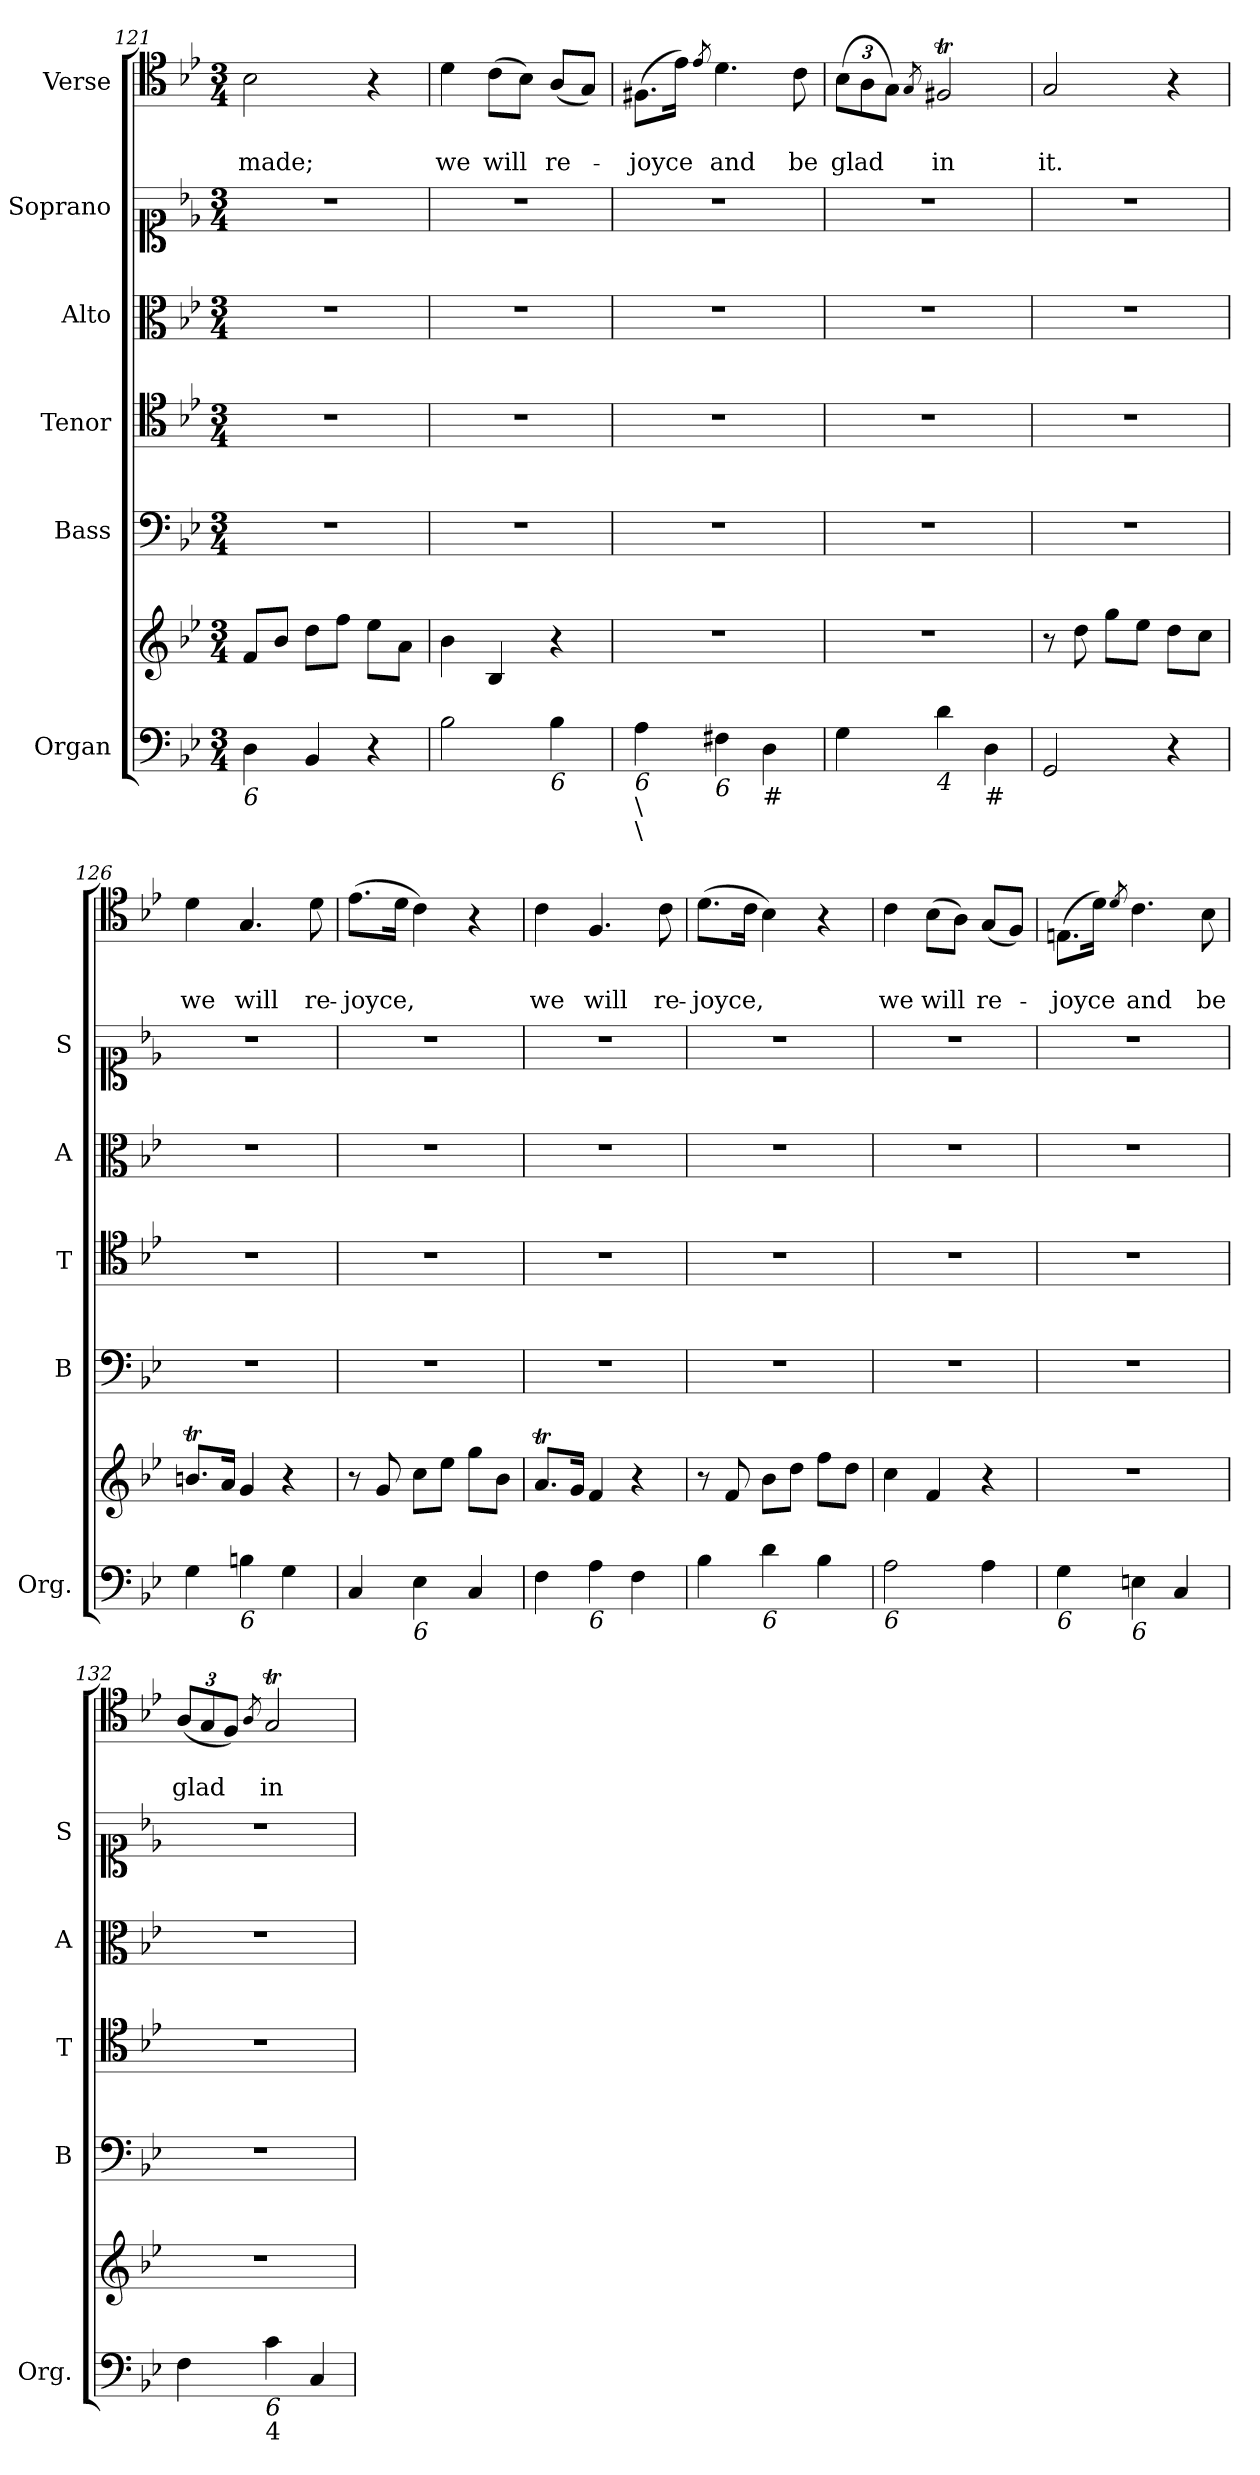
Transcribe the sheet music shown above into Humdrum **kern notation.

**kern	**kern	**kern	**kern	**kern	**kern	**kern	**text	**text
*part6	*part6	*part5	*part4	*part3	*part2	*part1	*part1	*part1
*staff7	*staff6	*staff5	*staff4	*staff3	*staff2	*staff1	*staff1	*staff1
*I"Organ	*	*I"Bass	*I"Tenor	*I"Alto	*I"Soprano	*I"Verse	*	*
*I'Org.	*	*I'B	*I'T	*I'A	*I'S	*	*	*
*clefF4	*clefG2	*clefF4	*clefC4	*clefC3	*clefC1	*clefC4	*	*
*k[b-e-]	*k[b-e-]	*k[b-e-]	*k[b-e-]	*k[b-e-]	*k[b-e-]	*k[b-e-]	*	*
*B-:	*B-:	*B-:	*B-:	*B-:	*B-:	*B-:	*	*
*M3/4	*M3/4	*M3/4	*M3/4	*M3/4	*M3/4	*M3/4	*	*
=121	=121	=121	=121	=121	=121	=121	=121	=121
!LO:TX:b:i:t=6	!	!	!	!	!	!	!	!
!	!	!	!	!	!	!	!	!LO:LY:b
4D\	8f/L	2.r	2.r	2.r	2.r	2B-\	.	made;
.	8b-/J	.	.	.	.	.	.	.
4BB-/	8dd\L	.	.	.	.	.	.	.
.	8ff\J	.	.	.	.	.	.	.
4r	8ee-\L	.	.	.	.	4r	.	.
.	8a\J	.	.	.	.	.	.	.
=122	=122	=122	=122	=122	=122	=122	=122	=122
!	!	!	!	!	!	!	!	!LO:LY:b
2B-\	4b-\	2.r	2.r	2.r	2.r	4d\	.	we
!	!	!	!	!	!	!	!	!LO:LY:b
.	4B-/	.	.	.	.	(>8c\L	.	will
.	.	.	.	.	.	8B-\J)	.	.
!LO:TX:b:i:t=6	!	!	!	!	!	!	!	!
!	!	!	!	!	!	!	!	!LO:LY:b
4B-\	4r	.	.	.	.	(<8A/L	.	re-
.	.	.	.	.	.	8G/J)	.	.
=123	=123	=123	=123	=123	=123	=123	=123	=123
!LO:TX:b:i:t=6	!	!	!	!	!	!	!	!
!LO:TX:b:t=\	!	!	!	!	!	!	!	!
!LO:TX:b:t=\	!	!	!	!	!	!	!	!
!	!	!	!	!	!	!	!	!LO:LY:b
4A\	2.r	2.r	2.r	2.r	2.r	(>8.F#X\L	.	-joyce
.	.	.	.	.	.	16e-\Jk)	.	.
.	.	.	.	.	.	8qe-/	.	.
!LO:TX:b:i:t=6	!	!	!	!	!	!	!	!
!	!	!	!	!	!	!	!	!LO:LY:b
4F#X\	.	.	.	.	.	4.d\	.	and
!LO:TX:b:t=#	!	!	!	!	!	!	!	!
4D\	.	.	.	.	.	.	.	.
!	!	!	!	!	!	!	!	!LO:LY:b
.	.	.	.	.	.	8c\	.	be
=124	=124	=124	=124	=124	=124	=124	=124	=124
!	!	!	!	!	!	!	!	!LO:LY:b
4G\	2.r	2.r	2.r	2.r	2.r	(>12B-\L	.	glad
.	.	.	.	.	.	12A\	.	.
.	.	.	.	.	.	12G\J)	.	.
.	.	.	.	.	.	8qG/	.	.
!LO:TX:b:i:t=4	!	!	!	!	!	!	!	!
!	!	!	!	!	!	!	!	!LO:LY:b
4d\	.	.	.	.	.	2F#Xt/	.	in
!LO:TX:b:t=#	!	!	!	!	!	!	!	!
4D\	.	.	.	.	.	.	.	.
=125	=125	=125	=125	=125	=125	=125	=125	=125
!	!	!	!	!	!	!	!	!LO:LY:b
2GG/	8r	2.r	2.r	2.r	2.r	2G/	.	it.
.	8dd\	.	.	.	.	.	.	.
.	8gg\L	.	.	.	.	.	.	.
.	8ee-\J	.	.	.	.	.	.	.
4r	8dd\L	.	.	.	.	4r	.	.
.	8cc\J	.	.	.	.	.	.	.
=126	=126	=126	=126	=126	=126	=126	=126	=126
!	!	!	!	!	!	!	!	!LO:LY:b
4G\	8.bnt/L	2.r	2.r	2.r	2.r	4d\	.	we
.	16a/Jk	.	.	.	.	.	.	.
!LO:TX:b:i:t=6	!	!	!	!	!	!	!	!
!	!	!	!	!	!	!	!	!LO:LY:b
4Bn\	4g/	.	.	.	.	4.G/	.	will
4G\	4r	.	.	.	.	.	.	.
!	!	!	!	!	!	!	!	!LO:LY:b
.	.	.	.	.	.	8d\	.	re-
=127	=127	=127	=127	=127	=127	=127	=127	=127
!	!	!	!	!	!	!	!	!LO:LY:b
4C/	8r	2.r	2.r	2.r	2.r	(>8.e-\L	.	-joyce,
.	8g/	.	.	.	.	.	.	.
.	.	.	.	.	.	16d\Jk	.	.
!LO:TX:b:i:t=6	!	!	!	!	!	!	!	!
4E-\	8cc\L	.	.	.	.	4c\)	.	.
.	8ee-\J	.	.	.	.	.	.	.
4C/	8gg\L	.	.	.	.	4r	.	.
.	8b-\J	.	.	.	.	.	.	.
!!LO:LB:g=z
=128	=128	=128	=128	=128	=128	=128	=128	=128
!	!	!	!	!	!	!	!	!LO:LY:b
4F\	8.at/L	2.r	2.r	2.r	2.r	4c\	.	we
.	16g/Jk	.	.	.	.	.	.	.
!LO:TX:b:i:t=6	!	!	!	!	!	!	!	!
!	!	!	!	!	!	!	!	!LO:LY:b
4A\	4f/	.	.	.	.	4.F/	.	will
4F\	4r	.	.	.	.	.	.	.
!	!	!	!	!	!	!	!	!LO:LY:b
.	.	.	.	.	.	8c\	.	re-
=129	=129	=129	=129	=129	=129	=129	=129	=129
!	!	!	!	!	!	!	!	!LO:LY:b
4B-\	8r	2.r	2.r	2.r	2.r	(>8.d\L	.	-joyce,
.	8f/	.	.	.	.	.	.	.
.	.	.	.	.	.	16c\Jk	.	.
!LO:TX:b:i:t=6	!	!	!	!	!	!	!	!
4d\	8b-\L	.	.	.	.	4B-\)	.	.
.	8dd\J	.	.	.	.	.	.	.
4B-\	8ff\L	.	.	.	.	4r	.	.
.	8dd\J	.	.	.	.	.	.	.
=130	=130	=130	=130	=130	=130	=130	=130	=130
!LO:TX:b:i:t=6	!	!	!	!	!	!	!	!
!	!	!	!	!	!	!	!	!LO:LY:b
2A\	4cc\	2.r	2.r	2.r	2.r	4c\	.	we
!	!	!	!	!	!	!	!	!LO:LY:b
.	4f/	.	.	.	.	(>8B-\L	.	will
.	.	.	.	.	.	8A\J)	.	.
!	!	!	!	!	!	!	!	!LO:LY:b
4A\	4r	.	.	.	.	(<8G/L	.	re-
.	.	.	.	.	.	8F/J)	.	.
=131	=131	=131	=131	=131	=131	=131	=131	=131
!LO:TX:b:i:t=6	!	!	!	!	!	!	!	!
!	!	!	!	!	!	!	!	!LO:LY:b
4G\	2.r	2.r	2.r	2.r	2.r	(>8.En\L	.	-joyce
.	.	.	.	.	.	16d\Jk)	.	.
.	.	.	.	.	.	8qd/	.	.
!LO:TX:b:i:t=6	!	!	!	!	!	!	!	!
!	!	!	!	!	!	!	!	!LO:LY:b
4En\	.	.	.	.	.	4.c\	.	and
4C/	.	.	.	.	.	.	.	.
!	!	!	!	!	!	!	!	!LO:LY:b
.	.	.	.	.	.	8B-\	.	be
=132	=132	=132	=132	=132	=132	=132	=132	=132
!	!	!	!	!	!	!	!	!LO:LY:b
4F\	2.r	2.r	2.r	2.r	2.r	(<12A/L	.	glad
.	.	.	.	.	.	12G/	.	.
.	.	.	.	.	.	12F/J)	.	.
.	.	.	.	.	.	8qA/	.	.
!LO:TX:b:i:t=6	!	!	!	!	!	!	!	!
!LO:TX:b:t=4	!	!	!	!	!	!	!	!
!	!	!	!	!	!	!	!	!LO:LY:b
4c\	.	.	.	.	.	2GT/	.	in
4C/	.	.	.	.	.	.	.	.
=	=	=	=	=	=	=	=	=
*-	*-	*-	*-	*-	*-	*-	*-	*-
